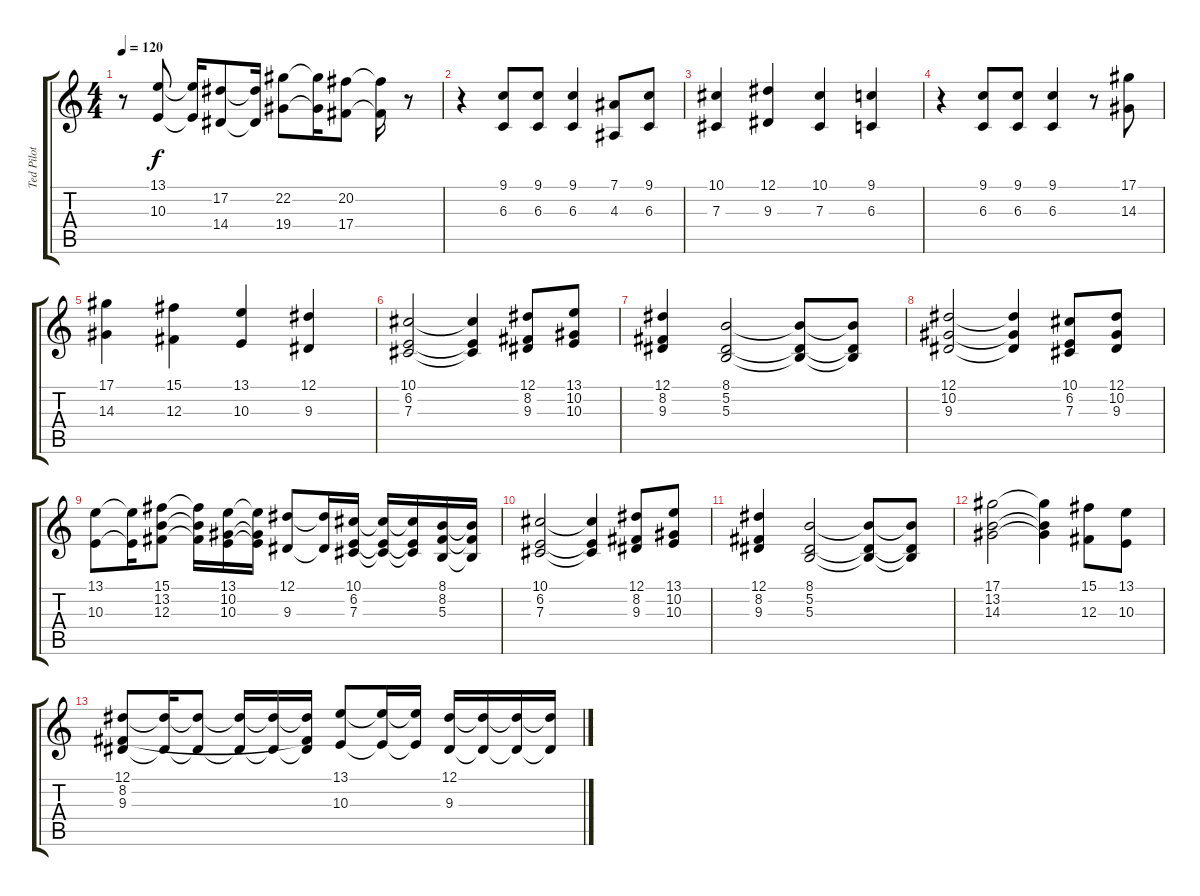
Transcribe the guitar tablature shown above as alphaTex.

\track ("Ted Pilot" "Ted Pilot") {instrument sopranosax}
\staff {score tabs}
\tuning (Eb4 Bb3 Gb3 Db3 Ab2 Eb2) {hide}
\ts (4 4)
\tempo 120
\clef g2
\ks c
r.8{dy f} (13.1 10.3).8 (13.1{t} 10.3{t}).16 (17.2 14.4).8 (17.2{t} 14.4{t}).16 (22.2 19.4).8 (22.2{t} 19.4{t}).16 (20.2 17.4).8 (20.2{t} 17.4{t}).16 r.8 |
r.4 (9.1 6.3).8 (9.1 6.3).8 (9.1 6.3).4 (7.1 4.3).8 (9.1 6.3).8 |
(10.1 7.3).4 (12.1 9.3).4 (10.1 7.3).4 (9.1 6.3).4 |
r.4 (9.1 6.3).8 (9.1 6.3).8 (9.1 6.3).4 r.8 (17.1 14.3).8 |
(17.1 14.3).4 (15.1 12.3).4 (13.1 10.3).4 (12.1 9.3).4 |
(10.1 6.2 7.3).2 (10.1{t} 6.2{t} 7.3{t}).4 (12.1 8.2 9.3).8 (13.1 10.2 10.3).8 |
(12.1 8.2 9.3).4 (8.1 5.2 5.3).2 (8.1{t} 5.2{t} 5.3{t}).8 (8.1{t} 5.2{t} 5.3{t}).8 |
(12.1 10.2 9.3).2 (12.1{t} 10.2{t} 9.3{t}).4 (10.1 6.2 7.3).8 (12.1 10.2 9.3).8 |
(13.1 10.3).8 (13.1{t} 10.3{t}).16 (15.1 13.2 12.3).8 (15.1{t} 13.2{t} 12.3{t}).16 (13.1 10.2 10.3).16 (13.1{t} 10.2{t} 10.3{t}).16 (12.1 9.3).8 (12.1{t} 9.3{t}).16 (10.1 6.2 7.3).16 (10.1{t} 6.2{t} 7.3{t}).16 (10.1{t} 6.2{t} 7.3{t}).16 (8.1 8.2 5.3).16 (8.1{t} 8.2{t} 5.3{t}).16 |
(10.1 6.2 7.3).2 (10.1{t} 6.2{t} 7.3{t}).4 (12.1 8.2 9.3).8 (13.1 10.2 10.3).8 |
(12.1 8.2 9.3).4 (8.1 5.2 5.3).2 (8.1{t} 5.2{t} 5.3{t}).8 (8.1{t} 5.2{t} 5.3{t}).8 |
(17.1 13.2 14.3).2 (17.1{t} 13.2{t} 14.3{t}).4 (15.1 12.3).8 (13.1 10.3).8 |
(12.1 8.2 9.3).8 (12.1{t} 9.3{t}).16 (12.1{t} 9.3{t}).8 (12.1{t} 9.3{t}).16 (12.1{t} 9.3{t}).16 (12.1{t} 8.2{t} 9.3{t}).16 (13.1 10.3).8 (13.1{t} 10.3{t}).16 (13.1{t} 10.3{t}).16 (12.1 9.3).16 (12.1{t} 9.3{t}).16 (12.1{t} 9.3{t}).16 (12.1{t} 9.3{t}).16
